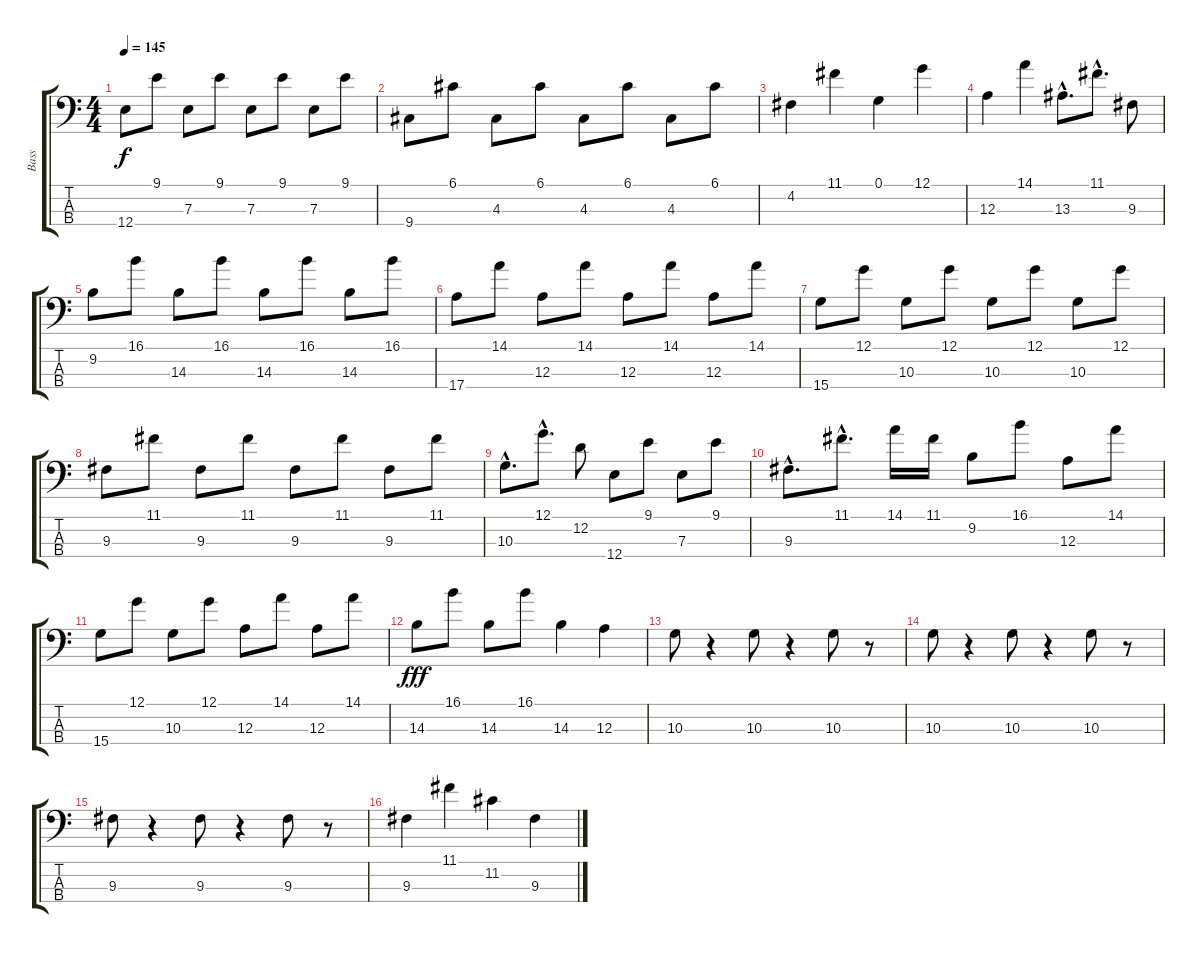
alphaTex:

\track ("Bass" "Bass") {instrument electricbassfinger}
\staff {score tabs}
\tuning (G2 D2 A1 E1) {hide}
\ts (4 4)
\tempo 145
\clef f4
\ks c
12.4.8{dy f} 9.1.8 7.3.8 9.1.8 7.3.8 9.1.8 7.3.8 9.1.8 |
9.4.8 6.1.8 4.3.8 6.1.8 4.3.8 6.1.8 4.3.8 6.1.8 |
4.2.4 11.1.4 0.1.4 12.1.4 |
12.3.4 14.1.4 13.3{hac}.8{d} 11.1{hac}.8{d} 9.3.8 |
9.2.8 16.1.8 14.3.8 16.1.8 14.3.8 16.1.8 14.3.8 16.1.8 |
17.4.8 14.1.8 12.3.8 14.1.8 12.3.8 14.1.8 12.3.8 14.1.8 |
15.4.8 12.1.8 10.3.8 12.1.8 10.3.8 12.1.8 10.3.8 12.1.8 |
9.3.8 11.1.8 9.3.8 11.1.8 9.3.8 11.1.8 9.3.8 11.1.8 |
10.3{hac}.8{d} 12.1{hac}.8{d} 12.2.8 12.4.8 9.1.8 7.3.8 9.1.8 |
9.3{hac}.8{d} 11.1{hac}.8{d} 14.1.16 11.1.16 9.2.8 16.1.8 12.3.8 14.1.8 |
15.4.8 12.1.8 10.3.8 12.1.8 12.3.8 14.1.8 12.3.8 14.1.8 |
14.3.8{dy fff} 16.1.8 14.3.8 16.1.8 14.3.4 12.3.4 |
10.3.8 r.4 10.3.8 r.4 10.3.8 r.8 |
10.3.8 r.4 10.3.8 r.4 10.3.8 r.8 |
9.3.8 r.4 9.3.8 r.4 9.3.8 r.8 |
9.3.4 11.1.4 11.2.4 9.3.4
